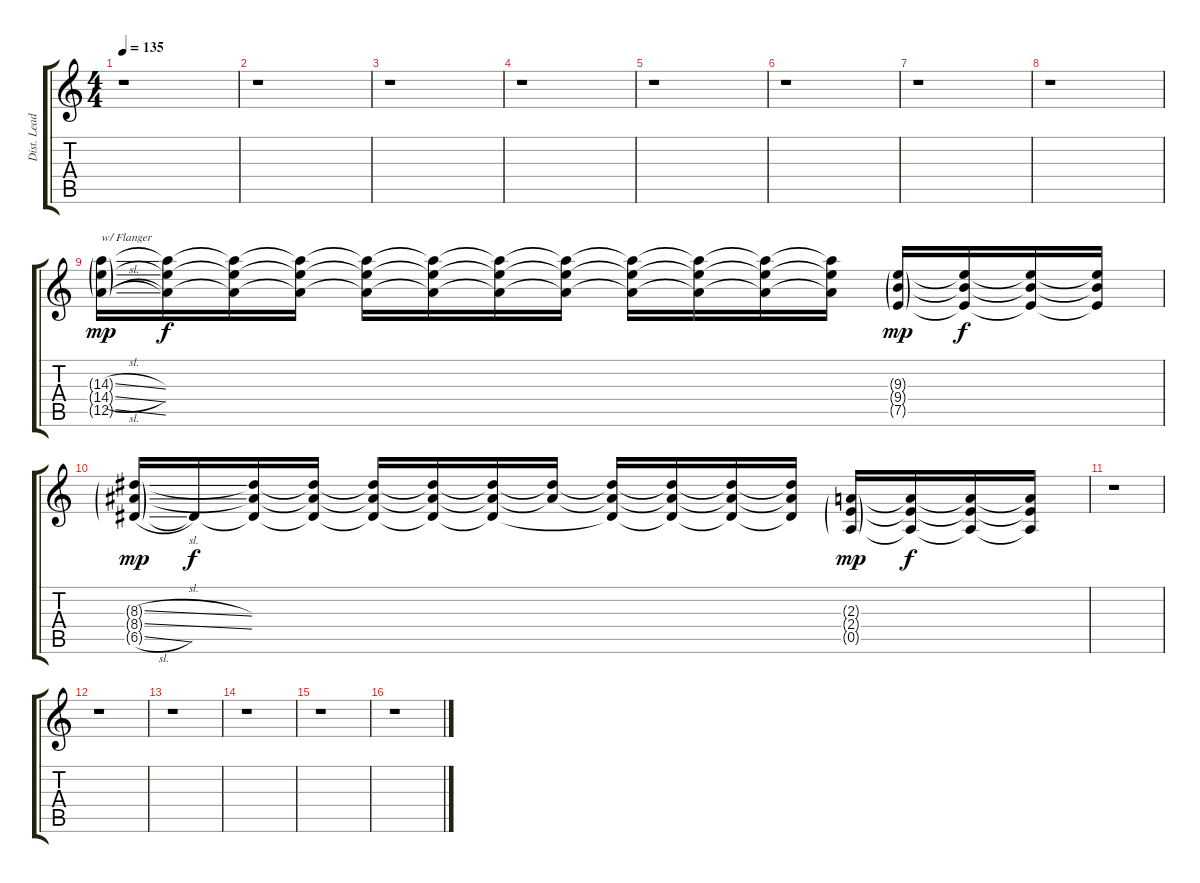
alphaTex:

\track ("Dist. Lead Guitar (Alex Lifeson)" "Dist. Lead") {instrument distortionguitar}
\staff {score tabs}
\tuning (E4 B3 G3 D3 A2 E2) {hide}
\ts (4 4)
\tempo 135
\clef g2
\ks c
r.1{dy f} |
r.1 |
r.1 |
r.1 |
r.1 |
r.1 |
r.1 |
r.1 |
(14.3{sl g} 14.4{sl g} 12.5{sl g}).16{txt "w/ Flanger" dy mp balance 16} (14.3{t} 14.4{t} 12.5{t}).16{dy f balance 0} (14.3{t} 14.4{t} 12.5{t}).16{balance 16} (14.3{t} 14.4{t} 12.5{t}).16{balance 0} (14.3{t} 14.4{t} 12.5{t}).16{balance 16} (14.3{t} 14.4{t} 12.5{t}).16{balance 0} (14.3{t} 14.4{t} 12.5{t}).16{balance 16} (14.3{t} 14.4{t} 12.5{t}).16{balance 0} (14.3{t} 14.4{t} 12.5{t}).16{balance 16} (14.3{t} 14.4{t} 12.5{t}).16{balance 0} (14.3{t} 14.4{t} 12.5{t}).16{balance 16} (14.3{t} 14.4{t} 12.5{t}).16{balance 0} (9.3{g} 9.4{g} 7.5{g}).16{dy mp balance 16} (9.3{t} 9.4{t} 7.5{t}).16{dy f balance 0} (9.3{t} 9.4{t} 7.5{t}).16{balance 16} (9.3{t} 9.4{t} 7.5{t}).16{balance 0} |
(8.3{sl g} 8.4{sl g} 6.5{sl g}).16{dy mp balance 16} 6.5{t}.16{dy f balance 0} (8.3{t} 8.4{t} 6.5{t}).16{balance 16} (8.3{t} 8.4{t} 6.5{t}).16{balance 0} (8.3{t} 8.4{t} 6.5{t}).16{balance 16} (8.3{t} 8.4{t} 6.5{t}).16{balance 0} (8.3{t} 8.4{t} 6.5{t}).16{balance 16} (8.3{t} 8.4{t}).16{balance 0} (8.3{t} 8.4{t} 6.5{t}).16{balance 16} (8.3{t} 8.4{t} 6.5{t}).16{balance 0} (8.3{t} 8.4{t} 6.5{t}).16{balance 16} (8.3{t} 8.4{t} 6.5{t}).16{balance 0} (2.3{g} 2.4{g} 0.5{g}).16{dy mp balance 16} (2.3{t} 2.4{t} 0.5{t}).16{dy f balance 0} (2.3{t} 2.4{t} 0.5{t}).16{balance 16} (2.3{t} 2.4{t} 0.5{t}).16{balance 0} |
r.1 |
r.1 |
r.1 |
r.1 |
r.1 |
r.1
